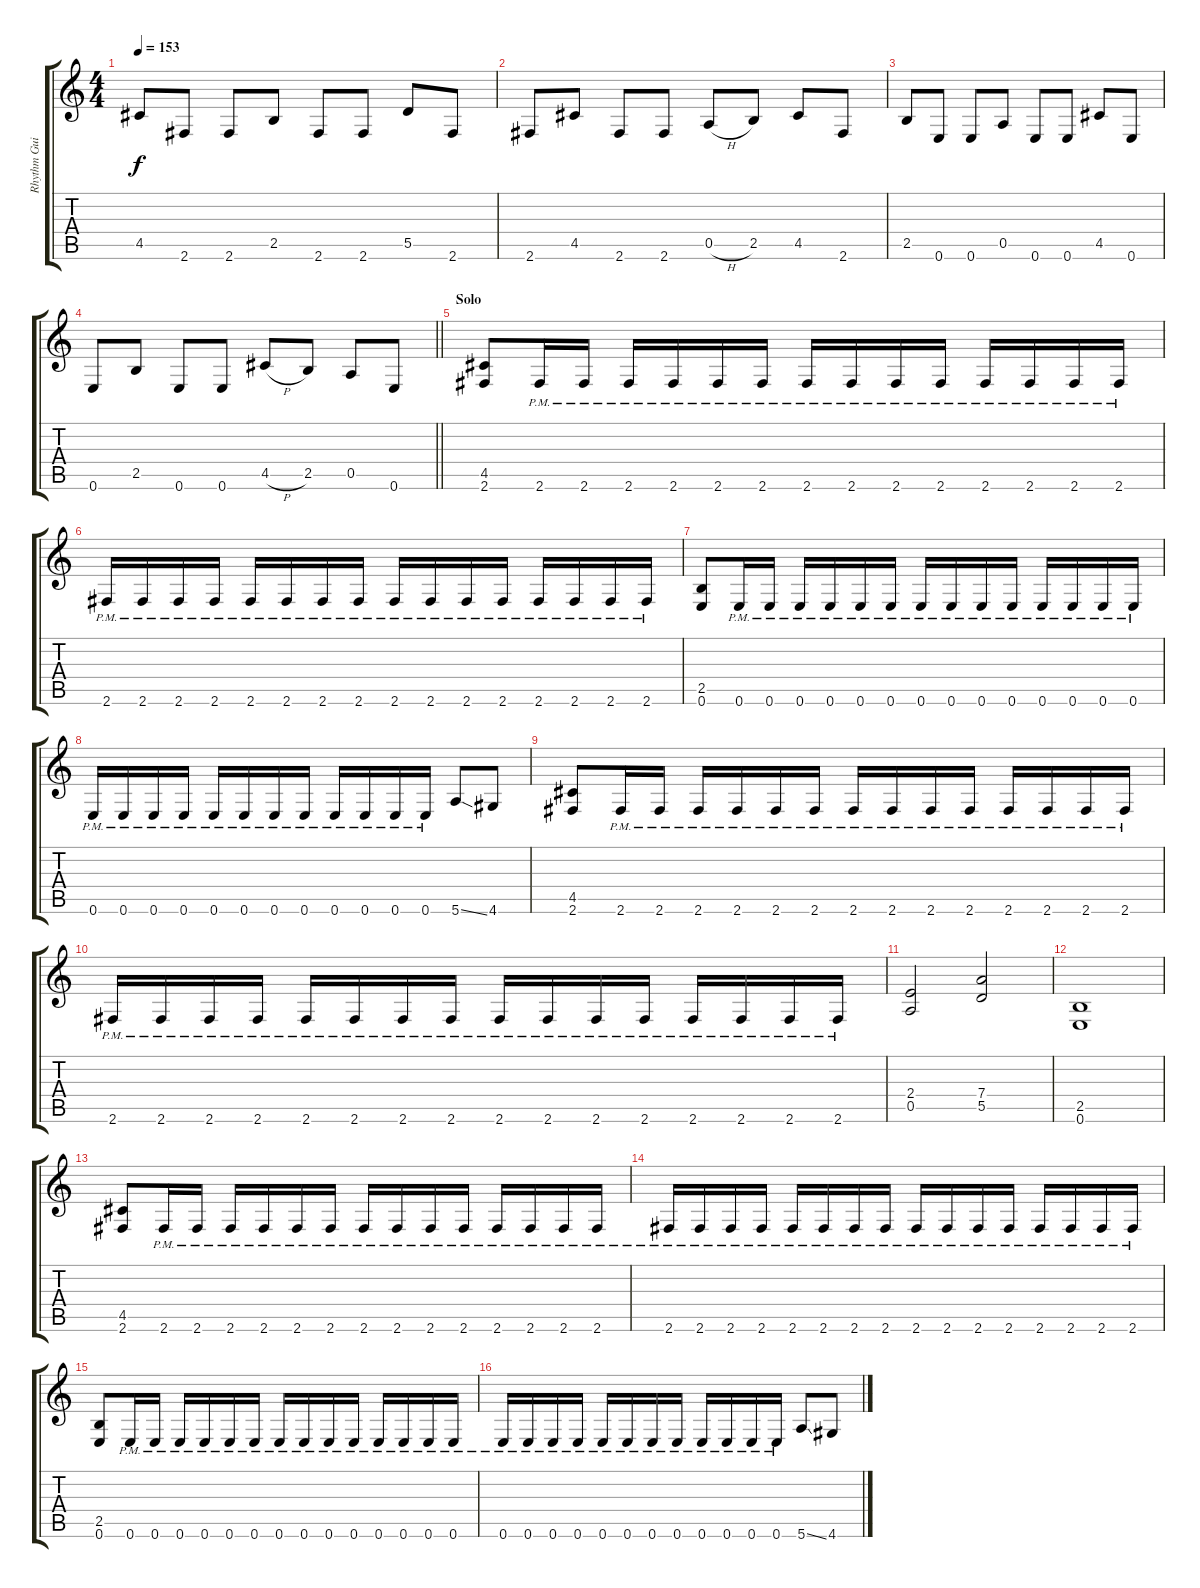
\track ("Rhythm Guitar II" "Rhythm Gui") {instrument overdrivenguitar}
\staff {score tabs}
\tuning (E4 B3 G3 D3 A2 E2) {hide}
\ts (4 4)
\tempo 153
\clef g2
\ks c
4.5.8{dy f} 2.6.8 2.6.8 2.5.8 2.6.8 2.6.8 5.5.8 2.6.8 |
2.6.8 4.5.8 2.6.8 2.6.8 0.5{h}.8 2.5.8 4.5.8 2.6.8 |
2.5.8 0.6.8 0.6.8 0.5.8 0.6.8 0.6.8 4.5.8 0.6.8 |
\barLineRight lightlight
0.6.8 2.5.8 0.6.8 0.6.8 4.5{h}.8 2.5.8 0.5.8 0.6.8 |
\section ("" "Solo")
(4.5 2.6).8 2.6{pm}.16 2.6{pm}.16 2.6{pm}.16 2.6{pm}.16 2.6{pm}.16 2.6{pm}.16 2.6{pm}.16 2.6{pm}.16 2.6{pm}.16 2.6{pm}.16 2.6{pm}.16 2.6{pm}.16 2.6{pm}.16 2.6{pm}.16 |
2.6{pm}.16 2.6{pm}.16 2.6{pm}.16 2.6{pm}.16 2.6{pm}.16 2.6{pm}.16 2.6{pm}.16 2.6{pm}.16 2.6{pm}.16 2.6{pm}.16 2.6{pm}.16 2.6{pm}.16 2.6{pm}.16 2.6{pm}.16 2.6{pm}.16 2.6{pm}.16 |
(2.5 0.6).8 0.6{pm}.16 0.6{pm}.16 0.6{pm}.16 0.6{pm}.16 0.6{pm}.16 0.6{pm}.16 0.6{pm}.16 0.6{pm}.16 0.6{pm}.16 0.6{pm}.16 0.6{pm}.16 0.6{pm}.16 0.6{pm}.16 0.6{pm}.16 |
0.6{pm}.16 0.6{pm}.16 0.6{pm}.16 0.6{pm}.16 0.6{pm}.16 0.6{pm}.16 0.6{pm}.16 0.6{pm}.16 0.6{pm}.16 0.6{pm}.16 0.6{pm}.16 0.6{pm}.16 5.6{ss}.8 4.6.8 |
(4.5 2.6).8 2.6{pm}.16 2.6{pm}.16 2.6{pm}.16 2.6{pm}.16 2.6{pm}.16 2.6{pm}.16 2.6{pm}.16 2.6{pm}.16 2.6{pm}.16 2.6{pm}.16 2.6{pm}.16 2.6{pm}.16 2.6{pm}.16 2.6{pm}.16 |
2.6{pm}.16 2.6{pm}.16 2.6{pm}.16 2.6{pm}.16 2.6{pm}.16 2.6{pm}.16 2.6{pm}.16 2.6{pm}.16 2.6{pm}.16 2.6{pm}.16 2.6{pm}.16 2.6{pm}.16 2.6{pm}.16 2.6{pm}.16 2.6{pm}.16 2.6{pm}.16 |
(2.4 0.5).2 (7.4 5.5).2 |
(2.5 0.6).1 |
(4.5 2.6).8 2.6{pm}.16 2.6{pm}.16 2.6{pm}.16 2.6{pm}.16 2.6{pm}.16 2.6{pm}.16 2.6{pm}.16 2.6{pm}.16 2.6{pm}.16 2.6{pm}.16 2.6{pm}.16 2.6{pm}.16 2.6{pm}.16 2.6{pm}.16 |
2.6{pm}.16 2.6{pm}.16 2.6{pm}.16 2.6{pm}.16 2.6{pm}.16 2.6{pm}.16 2.6{pm}.16 2.6{pm}.16 2.6{pm}.16 2.6{pm}.16 2.6{pm}.16 2.6{pm}.16 2.6{pm}.16 2.6{pm}.16 2.6{pm}.16 2.6{pm}.16 |
(2.5 0.6).8 0.6{pm}.16 0.6{pm}.16 0.6{pm}.16 0.6{pm}.16 0.6{pm}.16 0.6{pm}.16 0.6{pm}.16 0.6{pm}.16 0.6{pm}.16 0.6{pm}.16 0.6{pm}.16 0.6{pm}.16 0.6{pm}.16 0.6{pm}.16 |
0.6{pm}.16 0.6{pm}.16 0.6{pm}.16 0.6{pm}.16 0.6{pm}.16 0.6{pm}.16 0.6{pm}.16 0.6{pm}.16 0.6{pm}.16 0.6{pm}.16 0.6{pm}.16 0.6{pm}.16 5.6{ss}.8 4.6.8
